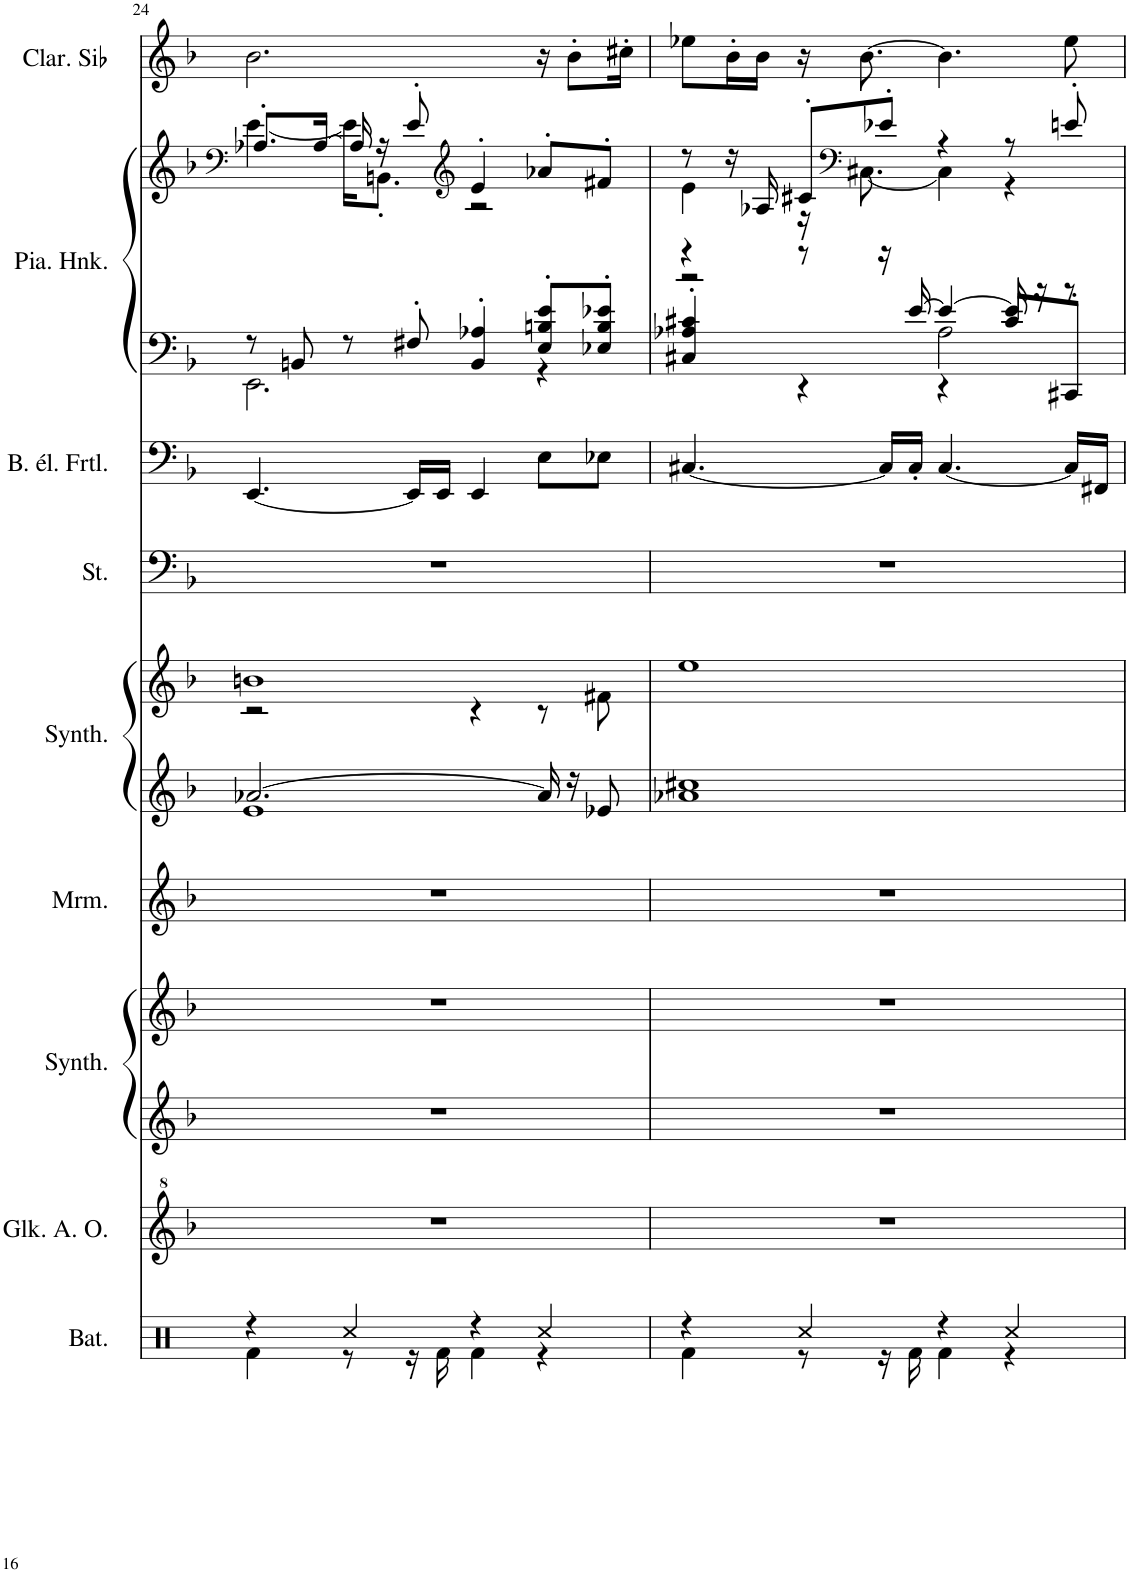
**kern	**kern	**kern	**kern	**kern	**kern	**kern	**kern	**kern	**kern	**kern	**kern
*part9	*part8	*part7	*part7	*part6	*part5	*part5	*part4	*part3	*part2	*part2	*part1
*staff12	*staff11	*staff10	*staff9	*staff8	*staff7	*staff6	*staff5	*staff4	*staff3	*staff2	*staff1
*I"Batterie	*I"Glockenspiel Alto Orff	*I"Synthétiseur de cuivres	*	*I"Marimba (double portée)	*I"Synthétiseur Pad	*	*I"Cordes	*I"Basse électrique fretless	*I"Piano Honky Tonk, We Are Th	*	*I"Clarinette en Sib
*I'Bat.	*I'Glk. A. O.	*I'Synth.	*	*I'Mrm.	*I'Synth.	*	*	*I'B. él. Frtl.	*I'Pia. Hnk.	*	*I'Clar. Sib
!!LO:PB:g=z
*clefX	*clefG^2	*clefG2	*clefG2	*clefG2	*clefG2	*clefG2	*clefF4	*clefF4	*clefF4	*clefF4	*clefG2
*	*	*	*	*	*	*	*	*Trd7c12	*	*	*Trd1c2
*k[]	*k[b-]	*k[b-]	*k[b-]	*k[b-]	*k[b-]	*k[b-]	*k[b-]	*k[b-]	*k[b-]	*k[b-]	*k[b-]
*M4/4	*M4/4	*M4/4	*M4/4	*M4/4	*M4/4	*M4/4	*M4/4	*M4/4	*M4/4	*M4/4	*M4/4
=24	=24	=24	=24	=24	=24	=24	=24	=24	=24	=24	=24
*^	*	*	*	*	*^	*^	*	*	*^	*^	*
4r	4Rf\	1r	1r	1r	1r	[2.a-X/	1e	1bn	2r	1r	[4.EE/	8r	2.EE\	8.A-X'/L	[4e\	2.b-\
.	.	.	.	.	.	.	.	.	.	.	.	8BBn/	.	.	.	.
.	.	.	.	.	.	.	.	.	.	.	.	.	.	[16A-/Jk	.	.
4Rcc/	8r	.	.	.	.	.	.	.	.	.	.	8r	.	16A-/]	16e\KL]	.
.	.	.	.	.	.	.	.	.	.	.	.	.	.	16r	8.BBn'\J	.
.	16r	.	.	.	.	.	.	.	.	.	16EE/LL]	8F#X'/	.	8e'/	.	.
.	16Rf\	.	.	.	.	.	.	.	.	.	16EE/JJ	.	.	.	.	.
*	*	*	*	*	*	*	*	*	*	*	*	*	*	*clefG2	*	*
4r	4Rf\	.	.	.	.	.	.	.	4r	.	4EE/	4BB/' 4A-X/'	.	4e'/	2r	.
4Rcc/	4r	.	.	.	.	16a-/]	.	.	8r	.	8E\L	8E/' 8Bn/' 8e/'L	4r	8a-X'/L	.	16r
.	.	.	.	.	.	16r	.	.	.	.	.	.	.	.	.	8b-'\L
.	.	.	.	.	.	8e-X/	.	.	8f#X\	.	8E-X\J	8E-X/' 8B/' 8e-X/'J	.	8f#X'/J	.	.
.	.	.	.	.	.	.	.	.	.	.	.	.	.	.	.	16cc#X'\Jk
*	*	*	*	*	*	*v	*v	*	*	*	*	*	*	*	*	*
*	*	*	*	*	*	*	*v	*v	*	*	*	*	*	*	*
=25	=25	=25	=25	=25	=25	=25	=25	=25	=25	=25	=25	=25	=25	=25
*	*	*	*	*	*	*	*	*	*	*	*^	*	*	*
4r	4Rf\	1r	1r	1r	1r	1a-X 1cc#X	1ee	1r	[4.C#X/	4r	2r	4C#X/' 4A-X/' 4c#X/'	8r	4e\	8ee-X\L
.	.	.	.	.	.	.	.	.	.	.	.	.	16r	.	16b-'\L
.	.	.	.	.	.	.	.	.	.	.	.	.	16A-X/	.	16b-\JJ
4Rcc/	8r	.	.	.	.	.	.	.	.	8r	.	4r	8c#X'/L	16r	16r
*	*	*	*	*	*	*	*	*	*	*	*	*	*clefF4	*	*
.	.	.	.	.	.	.	.	.	.	.	.	.	.	[8.C#X\	[8.b-\
.	16r	.	.	.	.	.	.	.	16C#/LL]	16r	.	.	8e-X'/J	.	.
.	16Rf\	.	.	.	.	.	.	.	16C#'/JJ	[16e/	.	.	.	.	.
4r	4Rf\	.	.	.	.	.	.	.	[4.C#/	4e/_	2A-\	4r	4r	4C#\]	4.b-\]
4Rcc/	4r	.	.	.	.	.	.	.	.	16e/]	.	8c#/L	8r	4r	.
.	.	.	.	.	.	.	.	.	.	16r	.	.	.	.	.
.	.	.	.	.	.	.	.	.	16C#/LL]	8r	.	8CC#X'/J	8en'/	.	8ee-\
.	.	.	.	.	.	.	.	.	16FF#X/JJ	.	.	.	.	.	.
*	*	*	*	*	*	*	*	*	*	*v	*v	*v	*	*	*
*v	*v	*	*	*	*	*	*	*	*	*	*v	*v	*
=	=	=	=	=	=	=	=	=	=	=	=
*-	*-	*-	*-	*-	*-	*-	*-	*-	*-	*-	*-
